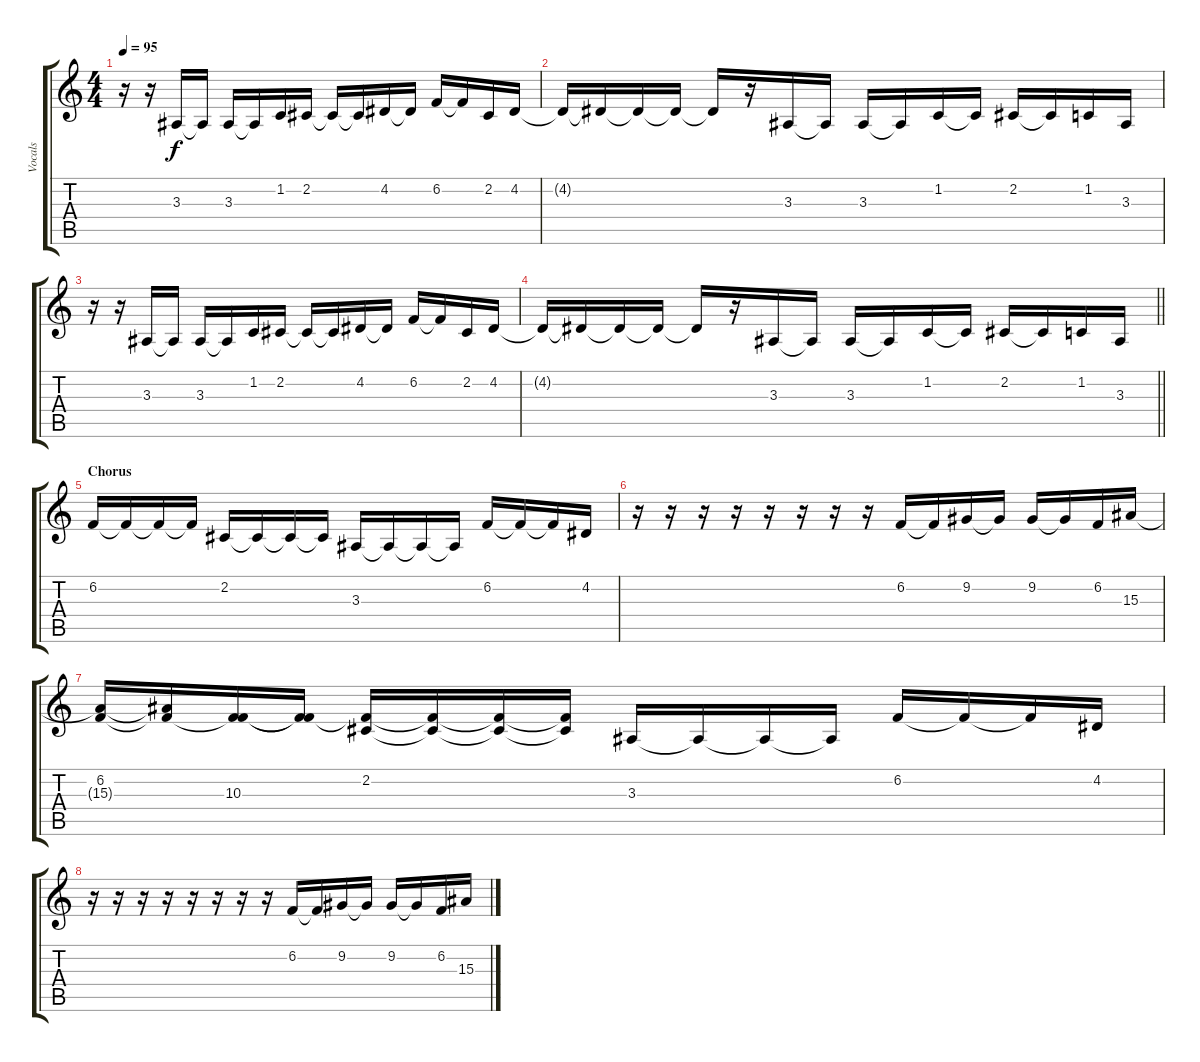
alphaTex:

\track ("Vocals" "Vocals") {instrument tenorsax}
\staff {score tabs}
\tuning (E4 B3 G3 D3 A2 E2) {hide}
\ts (4 4)
\tempo 95
\clef g2
\ks c
r.16{dy f} r.16 3.3.16 3.3{t}.16 3.3.16 3.3{t}.16 1.2.16 2.2.16 2.2{t}.16 2.2{t}.16 4.2.16 4.2{t}.16 6.2.16 6.2{t}.16 2.2.16 4.2.16 |
4.2{t}.16 4.2{t}.16 4.2{t}.16 4.2{t}.16 4.2{t}.16 r.16 3.3.16 3.3{t}.16 3.3.16 3.3{t}.16 1.2.16 1.2{t}.16 2.2.16 2.2{t}.16 1.2.16 3.3.16 |
r.16 r.16 3.3.16 3.3{t}.16 3.3.16 3.3{t}.16 1.2.16 2.2.16 2.2{t}.16 2.2{t}.16 4.2.16 4.2{t}.16 6.2.16 6.2{t}.16 2.2.16 4.2.16 |
\barLineRight lightlight
4.2{t}.16 4.2{t}.16 4.2{t}.16 4.2{t}.16 4.2{t}.16 r.16 3.3.16 3.3{t}.16 3.3.16 3.3{t}.16 1.2.16 1.2{t}.16 2.2.16 2.2{t}.16 1.2.16 3.3.16 |
\section ("" "Chorus")
6.2.16 6.2{t}.16 6.2{t}.16 6.2{t}.16 2.2.16 2.2{t}.16 2.2{t}.16 2.2{t}.16 3.3.16 3.3{t}.16 3.3{t}.16 3.3{t}.16 6.2.16 6.2{t}.16 6.2{t}.16 4.2.16 |
r.16 r.16 r.16 r.16 r.16 r.16 r.16 r.16 6.2.16 6.2{t}.16 9.2.16 9.2{t}.16 9.2.16 9.2{t}.16 6.2.16 15.3.16 |
(6.2 15.3{t}).16 (6.2{t} 15.3{t}).16 (6.2{t} 10.3).16 (6.2{t} 10.3{t}).16 (2.2 10.3{t}).16 (2.2{t} 10.3{t}).16 (2.2{t} 10.3{t}).16 (2.2{t} 10.3{t}).16 3.3.16 3.3{t}.16 3.3{t}.16 3.3{t}.16 6.2.16 6.2{t}.16 6.2{t}.16 4.2.16 |
r.16 r.16 r.16 r.16 r.16 r.16 r.16 r.16 6.2.16 6.2{t}.16 9.2.16 9.2{t}.16 9.2.16 9.2{t}.16 6.2.16 15.3.16
